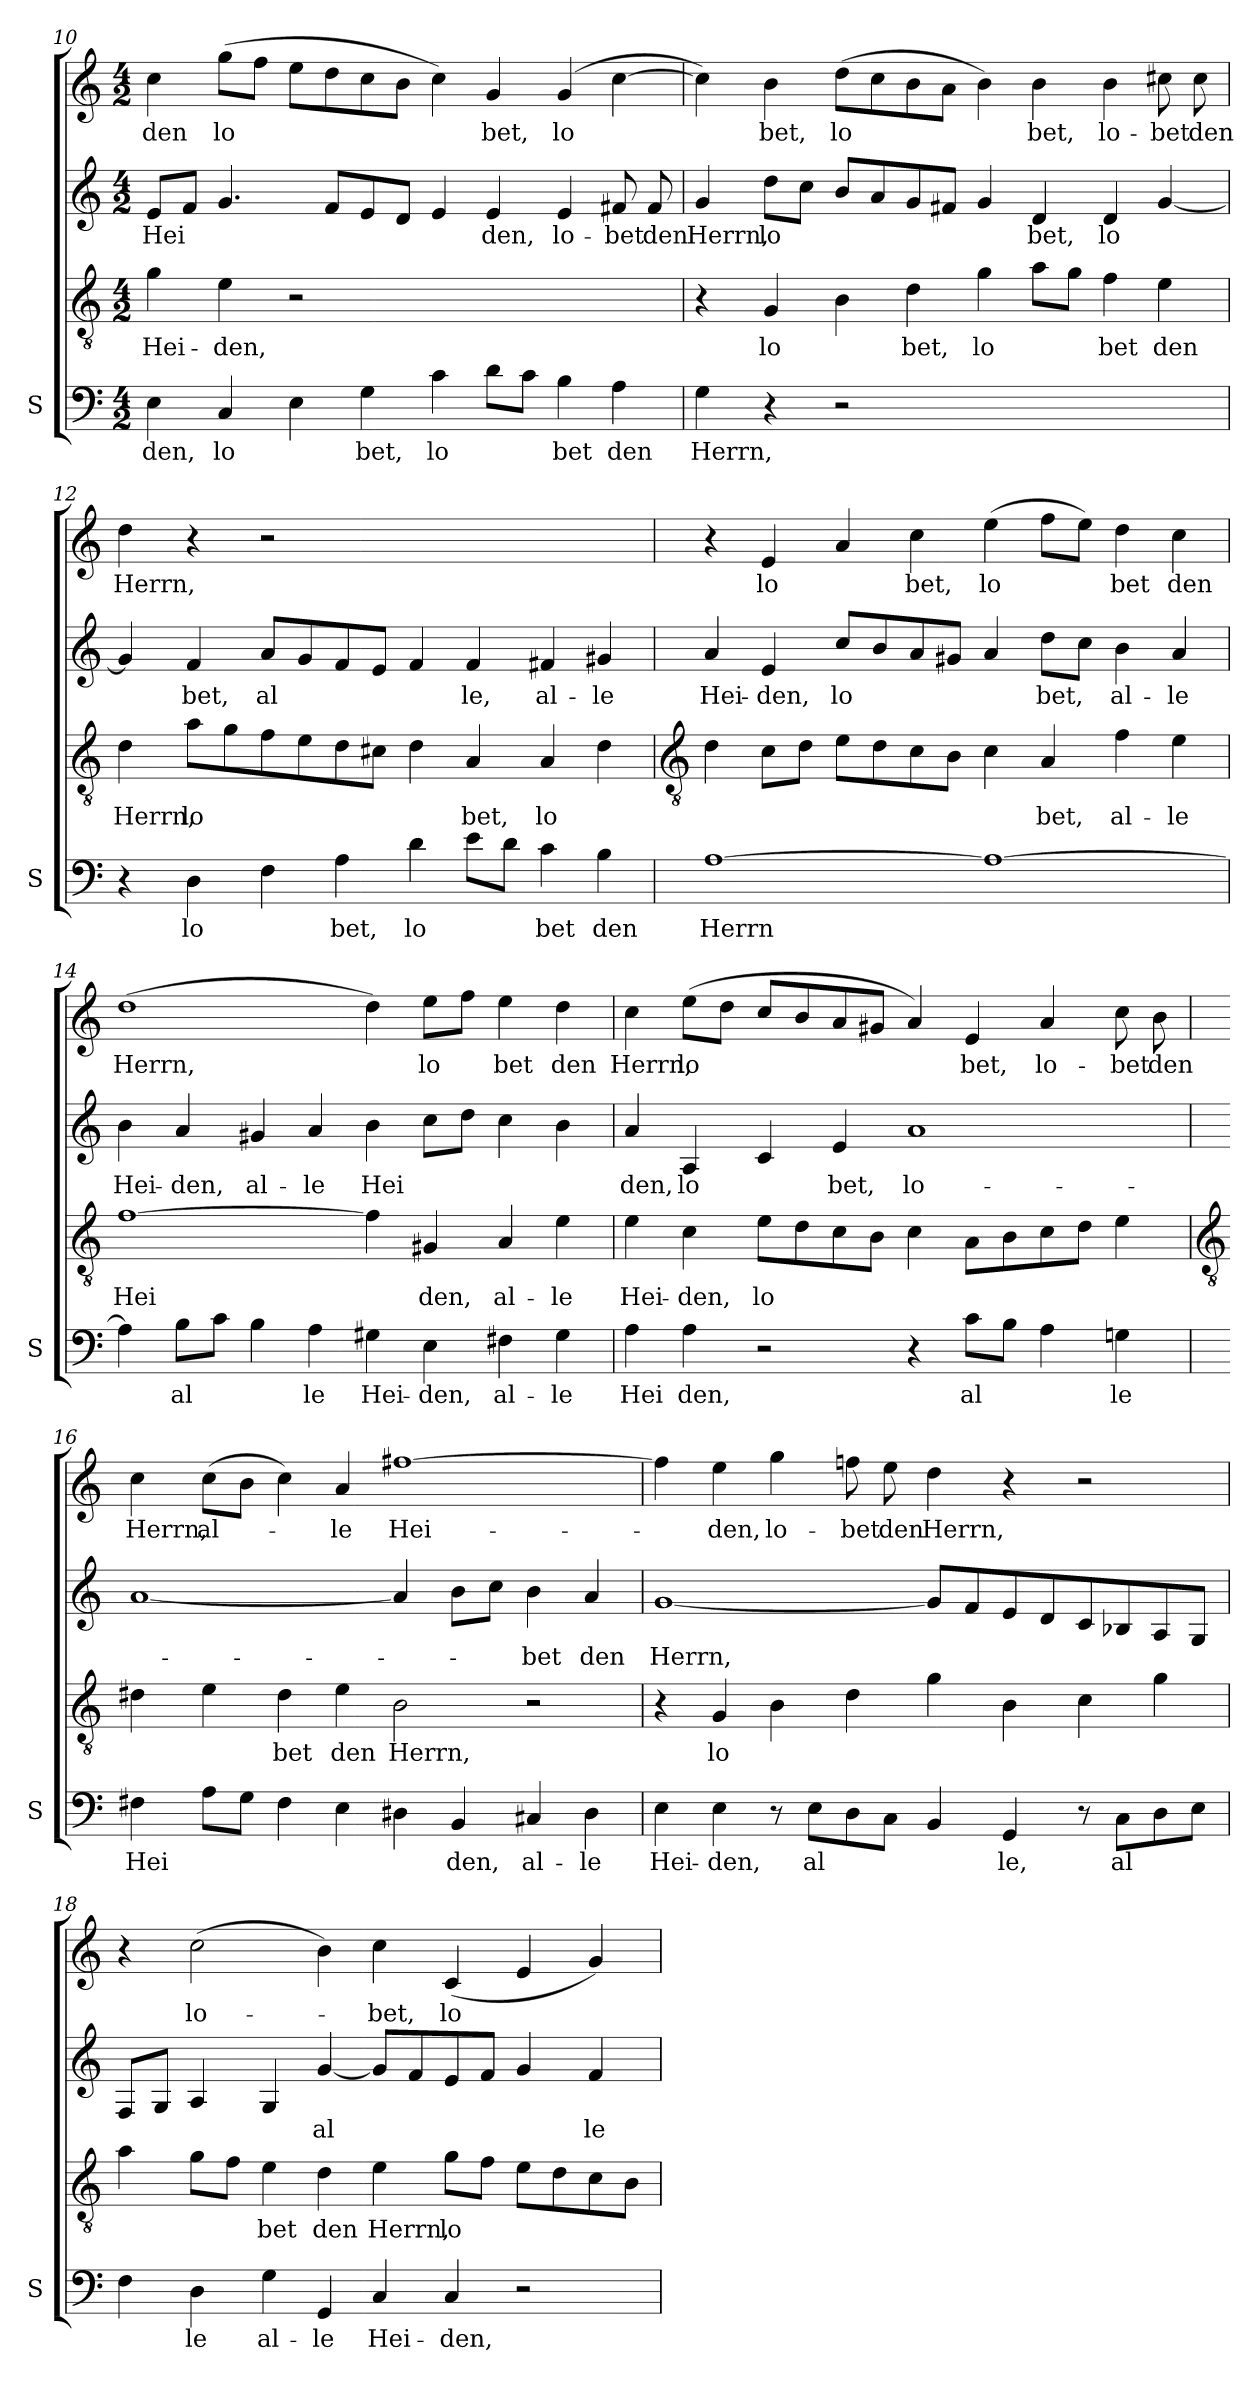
**kern	**text	**kern	**text	**kern	**text	**kern	**text
*part1	*part1	*part1	*part1	*part1	*part1	*part1	*part1
*staff4	*staff4	*staff3	*staff3	*staff2	*staff2	*staff1	*staff1
*I"S	*	*	*	*	*	*	*
*I'S	*	*	*	*	*	*	*
!!LO:LB:g=z
*clefF4	*	*clefGv2	*	*clefG2	*	*clefG2	*
*k[]	*	*k[]	*	*k[]	*	*k[]	*
*C:	*	*C:	*	*C:	*	*C:	*
*M4/2	*	*M4/2	*	*M4/2	*	*M4/2	*
=10	=10	=10	=10	=10	=10	=10	=10
!	!LO:LY:b	!	!LO:LY:b	!	!LO:LY:b	!	!LO:LY:b
4E	-den,	4g	Hei-	8eL	Hei	4cc	-den
.	.	.	.	8fJ	.	.	.
!	!LO:LY:b	!	!LO:LY:b	!	!	!	!LO:LY:b
4C	lo	4e	-den,	4.g	.	(>8ggL	lo
.	.	.	.	.	.	8ffJ	.
4E	.	2r	.	.	.	8eeL	.
.	.	.	.	8fL	.	8dd	.
!	!LO:LY:b	!	!	!	!	!	!
4G	bet,	.	.	8e	.	8cc	.
.	.	.	.	8dJ	.	8bJ	.
!	!LO:LY:b	!	!	!	!	!	!
4c	lo	2ryy	.	4e	.	4cc)	.
!	!	!	!	!	!LO:LY:b	!	!LO:LY:b
8dL	.	.	.	4e	den,	4g	bet,
8cJ	.	.	.	.	.	.	.
!	!LO:LY:b	!	!	!	!LO:LY:b	!	!LO:LY:b
4B	bet	2ryy	.	4e	lo-	(>4g	lo
!	!LO:LY:b	!	!	!	!LO:LY:b	!	!
4A	den	.	.	8f#X	-bet	[4cc	.
!	!	!	!	!	!LO:LY:b	!	!
.	.	.	.	8f#	den	.	.
=11	=11	=11	=11	=11	=11	=11	=11
!	!LO:LY:b	!	!	!	!LO:LY:b	!	!
4G	Herrn,	4r	.	4g	Herrn,	4cc])	.
!	!	!	!LO:LY:b	!	!LO:LY:b	!	!LO:LY:b
4r	.	4G	lo	8ddL	lo	4b	bet,
.	.	.	.	8ccJ	.	.	.
!	!	!	!	!	!	!	!LO:LY:b
2r	.	4B	.	8bL	.	(>8ddL	lo
.	.	.	.	8a	.	8cc	.
!	!	!	!LO:LY:b	!	!	!	!
.	.	4d	bet,	8g	.	8b	.
.	.	.	.	8f#XJ	.	8aJ	.
!	!	!	!LO:LY:b	!	!	!	!
2ryy	.	4g	lo	4g	.	4b)	.
!	!	!	!	!	!LO:LY:b	!	!LO:LY:b
.	.	8aL	.	4d	bet,	4b	bet,
.	.	8gJ	.	.	.	.	.
!	!	!	!LO:LY:b	!	!LO:LY:b	!	!LO:LY:b
2ryy	.	4f	bet	4d	lo	4b	lo-
!	!	!	!LO:LY:b	!	!	!	!LO:LY:b
.	.	4e	den	[4g	.	8cc#X	-bet
!	!	!	!	!	!	!	!LO:LY:b
.	.	.	.	.	.	8cc#	den
=12	=12	=12	=12	=12	=12	=12	=12
!	!	!	!LO:LY:b	!	!	!	!LO:LY:b
4r	.	4d	Herrn,	4g]	.	4dd	Herrn,
!	!LO:LY:b	!	!LO:LY:b	!	!LO:LY:b	!	!
4D	lo	8aL	lo	4f	bet,	4r	.
.	.	8g	.	.	.	.	.
!	!	!	!	!	!LO:LY:b	!	!
4F	.	8f	.	8aL	al	2r	.
.	.	8e	.	8g	.	.	.
!	!LO:LY:b	!	!	!	!	!	!
4A	bet,	8d	.	8f	.	.	.
.	.	8c#XJ	.	8eJ	.	.	.
!	!LO:LY:b	!	!	!	!	!	!
4d	lo	4d	.	4f	.	2ryy	.
!	!	!	!LO:LY:b	!	!LO:LY:b	!	!
8eL	.	4A	bet,	4f	le,	.	.
8dJ	.	.	.	.	.	.	.
!	!LO:LY:b	!	!LO:LY:b	!	!LO:LY:b	!	!
4c	bet	4A	lo	4f#X	al-	2ryy	.
!	!LO:LY:b	!	!	!	!LO:LY:b	!	!
4B	den	(<4d	.	4g#X	-le	.	.
!!LO:LB:g=z
=13	=13	=13	=13	=13	=13	=13	=13
*	*	*clefGv2	*	*	*	*	*
!	!LO:LY:b	!	!LO:LY:b	!	!LO:LY:b	!	!
[1A	Herrn	4d	-	4a	Hei-	4r	.
!	!	!	!	!	!LO:LY:b	!	!LO:LY:b
.	.	8cL	.	4e	-den,	4e	lo
.	.	8dJ	.	.	.	.	.
!	!	!	!	!	!LO:LY:b	!	!
.	.	8eL	.	8ccL	lo	4a)	.
.	.	8d	.	8b	.	.	.
!	!	!	!	!	!	!	!LO:LY:b
.	.	8c	.	8a	.	4cc	bet,
.	.	8BJ	.	8g#XJ	.	.	.
!	!	!	!	!	!	!	!LO:LY:b
1A_	.	4c	.	4a	.	(>4ee	lo
!	!	!	!LO:LY:b	!	!LO:LY:b	!	!
.	.	4A	bet,	8ddL	bet,	8ffL	.
.	.	.	.	8ccJ	.	8eeJ)	.
!	!	!	!LO:LY:b	!	!LO:LY:b	!	!LO:LY:b
.	.	4f	al-	4b	al-	4dd	bet
!	!	!	!LO:LY:b	!	!LO:LY:b	!	!LO:LY:b
.	.	4e	-le	4a	-le	4cc	den
=14	=14	=14	=14	=14	=14	=14	=14
!	!	!	!LO:LY:b	!	!LO:LY:b	!	!LO:LY:b
4A]	.	[1f	Hei	4b	Hei-	(>1dd	Herrn,
!	!LO:LY:b	!	!	!	!LO:LY:b	!	!
8BL	al	.	.	4a	-den,	.	.
8cJ	.	.	.	.	.	.	.
!	!	!	!	!	!LO:LY:b	!	!
4B	.	.	.	4g#X	al-	.	.
!	!LO:LY:b	!	!	!	!LO:LY:b	!	!
4A	le	.	.	4a	-le	.	.
!	!LO:LY:b	!	!	!	!LO:LY:b	!	!
4G#X	Hei-	4f]	.	4b	Hei	4dd)	.
!	!LO:LY:b	!	!LO:LY:b	!	!	!	!LO:LY:b
4E	-den,	4G#X	den,	8ccL	.	8eeL	lo
.	.	.	.	8ddJ	.	8ffJ	.
!	!LO:LY:b	!	!LO:LY:b	!	!	!	!LO:LY:b
4F#X	al-	4A	al-	4cc	.	4ee	bet
!	!LO:LY:b	!	!LO:LY:b	!	!	!	!LO:LY:b
4G#	-le	4e	-le	4b	.	4dd	den
=15	=15	=15	=15	=15	=15	=15	=15
!	!LO:LY:b	!	!LO:LY:b	!	!LO:LY:b	!	!LO:LY:b
4A	Hei	4e	Hei-	4a	den,	4cc	Herrn,
!	!LO:LY:b	!	!LO:LY:b	!	!LO:LY:b	!	!LO:LY:b
4A	- den,	4c	-den,	4A	lo	(<8eeL	lo
.	.	.	.	.	.	8ddJ	.
!	!	!	!LO:LY:b	!	!	!	!
2r	.	8eL	lo	4c	.	8ccL	.
.	.	8d	.	.	.	8b	.
!	!	!	!	!	!LO:LY:b	!	!
.	.	8c	.	4e	bet,	8a	.
.	.	8BJ	.	.	.	8g#XJ	.
!	!	!	!	!	!LO:LY:b	!	!
4r	.	4c	.	1a	lo-	4a)	.
!	!LO:LY:b	!	!	!	!	!	!LO:LY:b
8cL	al	8AL	.	.	.	4e	bet,
8BJ	.	8B	.	.	.	.	.
!	!	!	!	!	!	!	!LO:LY:b
4A	.	8c	.	.	.	4a	lo-
.	.	8dJ	.	.	.	.	.
!	!LO:LY:b	!	!	!	!	!	!LO:LY:b
4Gn	le	4e	.	.	.	8cc	-bet
!	!	!	!	!	!	!	!LO:LY:b
.	.	.	.	.	.	8b	den
!!LO:LB:g=z
=16	=16	=16	=16	=16	=16	=16	=16
*	*	*clefGv2	*	*	*	*	*
!	!LO:LY:b	!	!	!	!	!	!LO:LY:b
4F#X	Hei	4d#X	.	[1a	.	4cc	Herrn,
!	!	!	!	!	!	!	!LO:LY:b
8AL	.	4e	.	.	.	(>8ccL	al-
8GJ	.	.	.	.	.	8bJ	.
!	!	!	!LO:LY:b	!	!	!	!
4F#	.	4d#	bet	.	.	4cc)	.
!	!	!	!LO:LY:b	!	!	!	!LO:LY:b
4E	.	4e	den	.	.	4a	-le
!	!	!	!LO:LY:b	!	!	!	!LO:LY:b
4D#X	.	2B	Herrn,	4a]	.	[1ff#X	Hei-
!	!LO:LY:b	!	!	!	!	!	!
4BB	den,	.	.	8bL	.	.	.
.	.	.	.	8ccJ	.	.	.
!	!LO:LY:b	!	!	!	!LO:LY:b	!	!
4C#X	al-	2r	.	4b	-bet	.	.
!	!LO:LY:b	!	!	!	!LO:LY:b	!	!
4D#	-le	.	.	4a	den	.	.
=17	=17	=17	=17	=17	=17	=17	=17
!	!LO:LY:b	!	!	!	!LO:LY:b	!	!
4E	Hei-	4r	.	[1g	Herrn,	4ff#]	.
!	!LO:LY:b	!	!LO:LY:b	!	!	!	!LO:LY:b
4E	-den,	4G	lo	.	.	4ee	den,
!	!	!	!	!	!	!	!LO:LY:b
8r	.	4B	.	.	.	4gg	lo-
!	!LO:LY:b	!	!	!	!	!	!
8EL	al	.	.	.	.	.	.
!	!	!	!	!	!	!	!LO:LY:b
8D	.	4d	.	.	.	8ffn	-bet
!	!	!	!	!	!	!	!LO:LY:b
8CJ	.	.	.	.	.	8ee	den
!	!	!	!	!	!	!	!LO:LY:b
4BB	.	4g	.	8gL]	.	4dd	Herrn,
.	.	.	.	8f	.	.	.
!	!LO:LY:b	!	!	!	!	!	!
4GG	le,	4B	.	8e	.	4r	.
.	.	.	.	8d	.	.	.
8r	.	4c	.	8c	.	2r	.
!	!LO:LY:b	!	!	!	!	!	!
8CL	al	.	.	8B-X	.	.	.
8D	.	4g	.	8A	.	.	.
8EJ	.	.	.	8GJ	.	.	.
=18	=18	=18	=18	=18	=18	=18	=18
4F	.	4a	.	8FL	.	4r	.
.	.	.	.	8GJ	.	.	.
!	!LO:LY:b	!	!	!	!	!	!LO:LY:b
4D	le	8gL	.	4A	.	(>2cc	lo-
.	.	8fJ	.	.	.	.	.
!	!LO:LY:b	!	!LO:LY:b	!	!	!	!
4G	al-	4e	bet	4G	.	.	.
!	!LO:LY:b	!	!LO:LY:b	!	!LO:LY:b	!	!
4GG	-le	4d	den	[4g	al	4b)	.
!	!LO:LY:b	!	!LO:LY:b	!	!	!	!LO:LY:b
4C	Hei-	4e	Herrn,	8gL]	.	4cc	-bet,
.	.	.	.	8f	.	.	.
!	!LO:LY:b	!	!LO:LY:b	!	!	!	!LO:LY:b
4C	-den,	8gL	lo	8e	.	(<4c	lo
.	.	8fJ	.	8fJ	.	.	.
2r	.	8eL	.	4g	.	4e	.
.	.	8d	.	.	.	.	.
!	!	!	!	!	!LO:LY:b	!	!
.	.	8c	.	4f	le	4g)	.
.	.	8BJ	.	.	.	.	.
=	=	=	=	=	=	=	=
*-	*-	*-	*-	*-	*-	*-	*-
